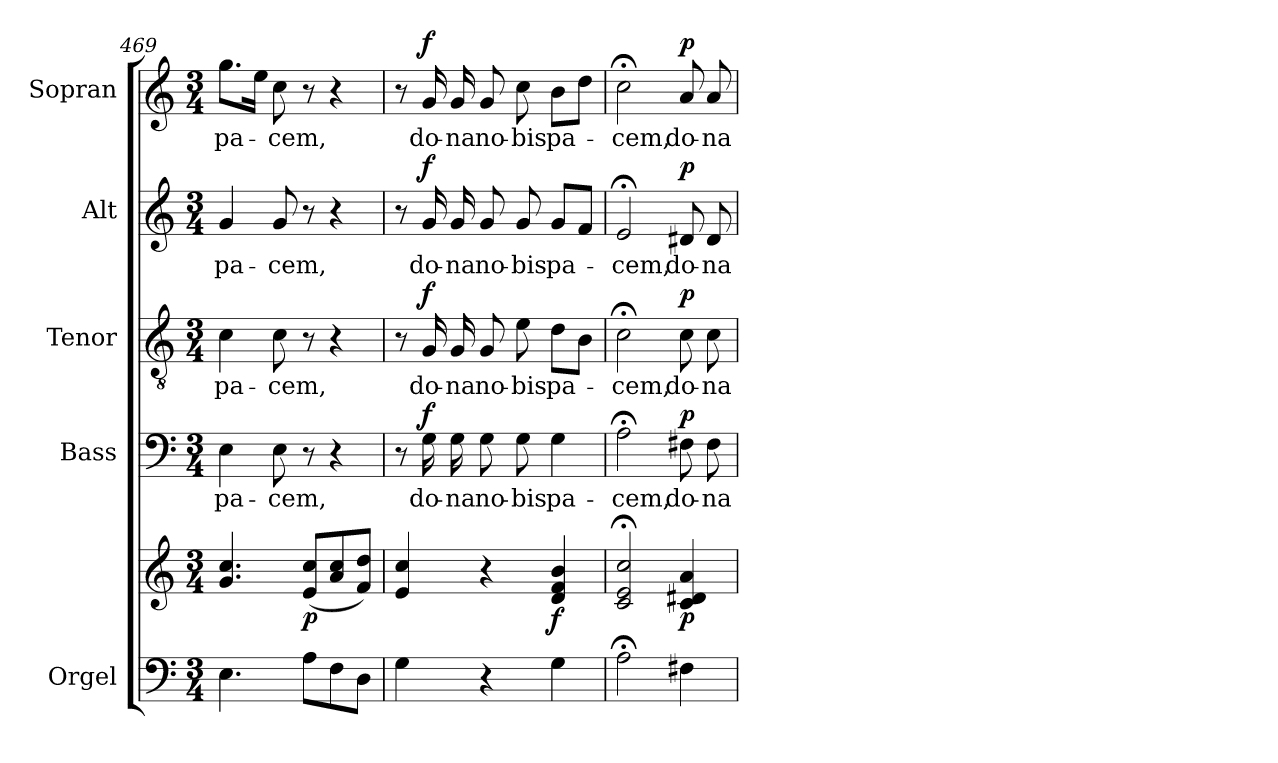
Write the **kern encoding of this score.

**kern	**kern	**dynam	**kern	**text	**dynam	**kern	**text	**dynam	**kern	**text	**dynam	**kern	**text	**dynam
*part5	*part5	*part5	*part4	*part4	*part4	*part3	*part3	*part3	*part2	*part2	*part2	*part1	*part1	*part1
*staff6	*staff5	*staff5/6	*staff4	*staff4	*staff4	*staff3	*staff3	*staff3	*staff2	*staff2	*staff2	*staff1	*staff1	*staff1
*I"Orgel	*	*	*I"Bass	*	*	*I"Tenor	*	*	*I"Alt	*	*	*I"Sopran	*	*
*I'Org.	*	*	*I'B.	*	*	*I'T.	*	*	*I'A.	*	*	*I'S.	*	*
!!LO:LB:g=z
*clefF4	*clefG2	*	*clefF4	*	*	*clefGv2	*	*	*clefG2	*	*	*clefG2	*	*
*k[]	*k[]	*	*k[]	*	*	*k[]	*	*	*k[]	*	*	*k[]	*	*
*C:	*C:	*	*C:	*	*	*C:	*	*	*C:	*	*	*C:	*	*
*M3/4	*M3/4	*	*M3/4	*	*	*M3/4	*	*	*M3/4	*	*	*M3/4	*	*
=469	=469	=469	=469	=469	=469	=469	=469	=469	=469	=469	=469	=469	=469	=469
!	!	!	!	!LO:LY:b	!	!	!LO:LY:b	!	!	!LO:LY:b	!	!	!LO:LY:b	!
4.E\	4.g/ 4.cc/	.	4E\	pa-	.	4c\	pa-	.	4g/	pa-	.	8.gg\L	pa-	.
.	.	.	.	.	.	.	.	.	.	.	.	16ee\Jk	.	.
!	!	!	!	!LO:LY:b	!	!	!LO:LY:b	!	!	!LO:LY:b	!	!	!LO:LY:b	!
.	.	.	8E\	-cem,	.	8c\	-cem,	.	8g/	-cem,	.	8cc\	-cem,	.
!	!	!LO:DY:b	!	!	!	!	!	!	!	!	!	!	!	!
8A\L	(<8e/ 8cc/L	p	8r	.	.	8r	.	.	8r	.	.	8r	.	.
8F\	8a/ 8cc/	.	4r	.	.	4r	.	.	4r	.	.	4r	.	.
8D\J	8f/ 8dd/J)	.	.	.	.	.	.	.	.	.	.	.	.	.
=470	=470	=470	=470	=470	=470	=470	=470	=470	=470	=470	=470	=470	=470	=470
4G\	4e/ 4cc/	.	8r	.	.	8r	.	.	8r	.	.	8r	.	.
!	!	!	!	!LO:LY:b	!LO:DY:a	!	!LO:LY:b	!LO:DY:a	!	!LO:LY:b	!LO:DY:a	!	!LO:LY:b	!LO:DY:a
.	.	.	16G\	do-	f	16G/	do-	f	16g/	do-	f	16g/	do-	f
!	!	!	!	!LO:LY:b	!	!	!LO:LY:b	!	!	!LO:LY:b	!	!	!LO:LY:b	!
.	.	.	16G\	-na	.	16G/	-na	.	16g/	-na	.	16g/	-na	.
!	!	!	!	!LO:LY:b	!	!	!LO:LY:b	!	!	!LO:LY:b	!	!	!LO:LY:b	!
4r	4r	.	8G\	no-	.	8G/	no-	.	8g/	no-	.	8g/	no-	.
!	!	!	!	!LO:LY:b	!	!	!LO:LY:b	!	!	!LO:LY:b	!	!	!LO:LY:b	!
.	.	.	8G\	-bis	.	8e\	-bis	.	8g/	-bis	.	8cc\	-bis	.
!	!	!LO:DY:b	!	!LO:LY:b	!	!	!LO:LY:b	!	!	!LO:LY:b	!	!	!LO:LY:b	!
4G\	4d/ 4f/ 4b/	f	4G\	pa-	.	8d\L	pa-	.	8g/L	pa-	.	8b\L	pa-	.
.	.	.	.	.	.	8B\J	.	.	8f/J	.	.	8dd\J	.	.
=471	=471	=471	=471	=471	=471	=471	=471	=471	=471	=471	=471	=471	=471	=471
!	!	!	!	!LO:LY:b	!	!	!LO:LY:b	!	!	!LO:LY:b	!	!	!LO:LY:b	!
2A;<\	2c/;< 2e/;< 2cc/;<	.	2A;<\	-cem,	.	2c;<\	-cem,	.	2e;</	-cem,	.	2cc;<\	-cem,	.
!	!	!LO:DY:b	!	!LO:LY:b	!LO:DY:a	!	!LO:LY:b	!LO:DY:a	!	!LO:LY:b	!LO:DY:a	!	!LO:LY:b	!LO:DY:a
4F#X\	4c/ 4d#X/ 4a/	p	8F#X\	do-	p	8c\	do-	p	8d#X/	do-	p	8a/	do-	p
!	!	!	!	!LO:LY:b	!	!	!LO:LY:b	!	!	!LO:LY:b	!	!	!LO:LY:b	!
.	.	.	8F#\	-na	.	8c\	-na	.	8d#/	-na	.	8a/	-na	.
=	=	=	=	=	=	=	=	=	=	=	=	=	=	=
*-	*-	*-	*-	*-	*-	*-	*-	*-	*-	*-	*-	*-	*-	*-
